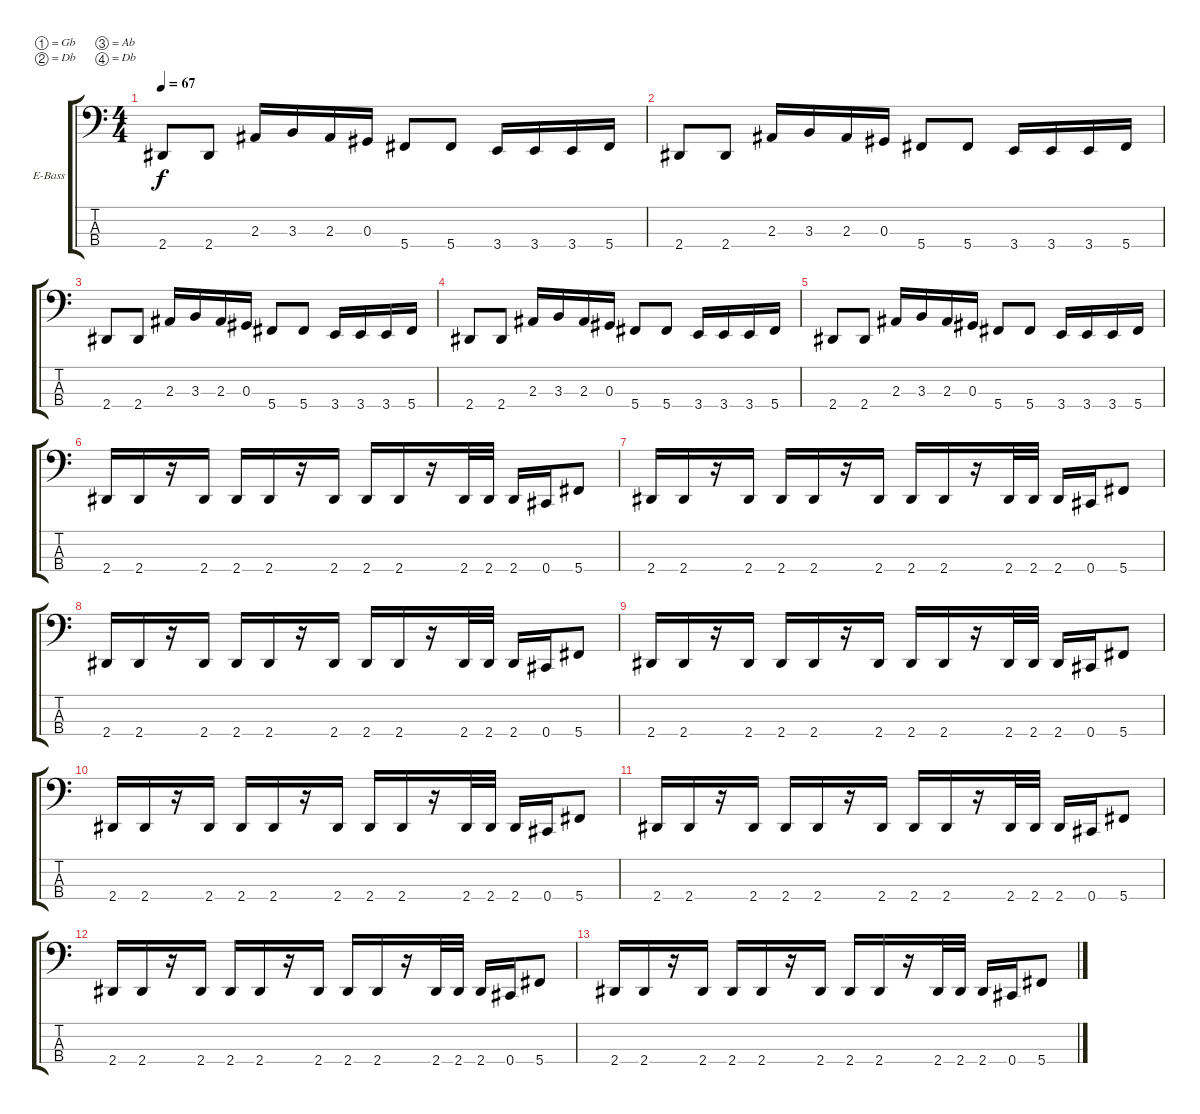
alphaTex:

\defaultSystemsLayout 4
\bracketExtendMode groupsimilarinstruments
\firstSystemTrackNameOrientation horizontal
\otherSystemsTrackNameOrientation horizontal
\track ("Electric Bass" "E-Bass") {instrument electricbassfinger}
\staff {score tabs}
\tuning (Gb2 Db2 Ab1 Db1)
\ts (4 4)
\tempo 67
\clef f4
\ks c
2.4.8{dy f} 2.4.8 2.3.16 3.3.16 2.3.16 0.3.16 5.4.8 5.4.8 3.4.16 3.4.16 3.4.16 5.4.16 |
2.4.8 2.4.8 2.3.16 3.3.16 2.3.16 0.3.16 5.4.8 5.4.8 3.4.16 3.4.16 3.4.16 5.4.16 |
2.4.8 2.4.8 2.3.16 3.3.16 2.3.16 0.3.16 5.4.8 5.4.8 3.4.16 3.4.16 3.4.16 5.4.16 |
2.4.8 2.4.8 2.3.16 3.3.16 2.3.16 0.3.16 5.4.8 5.4.8 3.4.16 3.4.16 3.4.16 5.4.16 |
2.4.8 2.4.8 2.3.16 3.3.16 2.3.16 0.3.16 5.4.8 5.4.8 3.4.16 3.4.16 3.4.16 5.4.16 |
2.4.16 2.4.16 r.16 2.4.16 2.4.16 2.4.16 r.16 2.4.16 2.4.16 2.4.16 r.16 2.4.32 2.4.32 2.4.16 0.4.16 5.4.8 |
2.4.16 2.4.16 r.16 2.4.16 2.4.16 2.4.16 r.16 2.4.16 2.4.16 2.4.16 r.16 2.4.32 2.4.32 2.4.16 0.4.16 5.4.8 |
2.4.16 2.4.16 r.16 2.4.16 2.4.16 2.4.16 r.16 2.4.16 2.4.16 2.4.16 r.16 2.4.32 2.4.32 2.4.16 0.4.16 5.4.8 |
2.4.16 2.4.16 r.16 2.4.16 2.4.16 2.4.16 r.16 2.4.16 2.4.16 2.4.16 r.16 2.4.32 2.4.32 2.4.16 0.4.16 5.4.8 |
2.4.16 2.4.16 r.16 2.4.16 2.4.16 2.4.16 r.16 2.4.16 2.4.16 2.4.16 r.16 2.4.32 2.4.32 2.4.16 0.4.16 5.4.8 |
2.4.16 2.4.16 r.16 2.4.16 2.4.16 2.4.16 r.16 2.4.16 2.4.16 2.4.16 r.16 2.4.32 2.4.32 2.4.16 0.4.16 5.4.8 |
2.4.16 2.4.16 r.16 2.4.16 2.4.16 2.4.16 r.16 2.4.16 2.4.16 2.4.16 r.16 2.4.32 2.4.32 2.4.16 0.4.16 5.4.8 |
2.4.16 2.4.16 r.16 2.4.16 2.4.16 2.4.16 r.16 2.4.16 2.4.16 2.4.16 r.16 2.4.32 2.4.32 2.4.16 0.4.16 5.4.8
